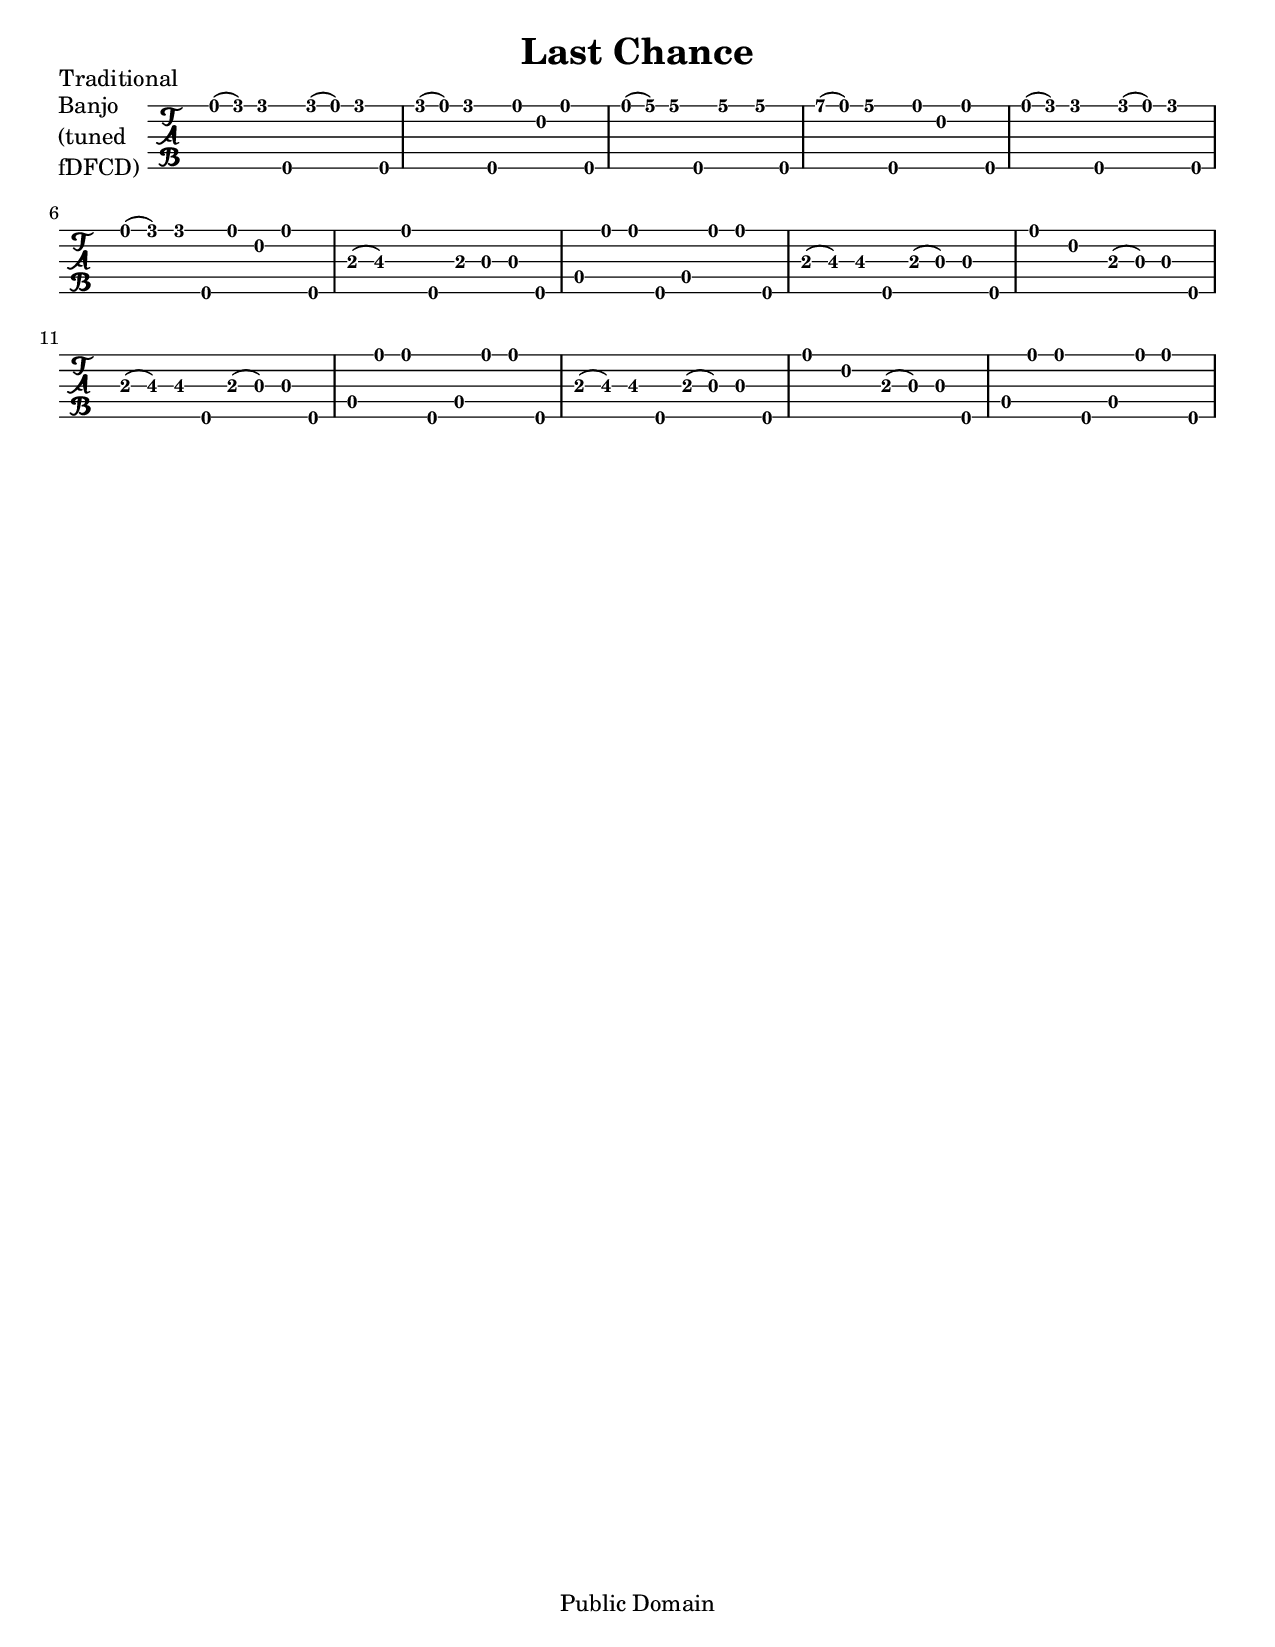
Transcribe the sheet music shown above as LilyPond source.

\version "2.6.3"
\header {
  title = "Last Chance"
  piece = "Traditional"
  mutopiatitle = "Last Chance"
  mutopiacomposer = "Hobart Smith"
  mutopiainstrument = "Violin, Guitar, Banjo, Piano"
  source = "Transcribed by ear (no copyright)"
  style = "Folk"
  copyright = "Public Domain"
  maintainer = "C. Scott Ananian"
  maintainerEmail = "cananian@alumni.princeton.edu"
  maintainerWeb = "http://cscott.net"
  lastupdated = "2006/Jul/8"
  meter = 129
}
#(set-default-paper-size "letter")

banjo = \relative c {
  \set Staff.instrument = \markup{ \column{ "Banjo" "(tuned" "fDFCD)" } }
  \set Staff.midiInstrument = "banjo"
  
  d'8( f) f f\5 f( d) f f\5 |
  f8( d) f f\5 d c d f\5 |
  d8( g) g f\5 g4 g8 f\5 |
  a8( d,) g f\5 d c d f\5 |

  d8( f) f f\5 f( d) f f\5 |
  d8( f) f f\5 d c d f\5 |
  g,( a) d f\5 g, f f f'\5 |
  d, d' d f\5 d, d' d f\5 |

  g,( a) a f'\5 g,( f) f f'\5 |
  d4 c g8( f) f f'\5 |
  g,( a) a f'\5 g,( f) f f'\5 |
  d, d' d f\5 d, d' d f\5 |

  g,( a) a f'\5 g,( f) f f'\5 |
  d4 c g8( f) f f'\5 |
  d, d' d f\5 d, d' d f\5 |
}

\score {
  <<
%    \context ChordNames {
%         \set chordChanges = ##t
%         \harmonies
%    }
    \new TabStaff <<
      \set TabStaff.stringTunings = #'(2 0 -7 -10 5) % (fDFCD)
      \time 4/4 
      \banjo
    >>
%    \new TabStaff <<
%      \set TabStaff.stringTunings = #bass-tuning
%      \bass
%    >>
%    \new PianoStaff <<
%      #(set-accidental-style 'piano-cautionary)
%      \set PianoStaff.instrument = \markup { "Piano" \hspace #2.0 }
%     \context Staff = upper << \time 4/4 \pianotop >>
%     \context Staff = lower << \clef bass \pianobot >>
%   >>
  >>
  \layout { }
}

\score {
  \unfoldRepeats
  \context PianoStaff <<
    \context Staff=banjo << r4 \banjo >>
%    \context Staff=bass << r4 \bass >>
%    \context Staff=chords << r4\p \harmonies >>
%    \context Staff=upper << r4\pianotop >>
%    \context Staff=lower << r4\pianobot >>
  >>
  \midi {
    \tempo 2=120
  }
}
